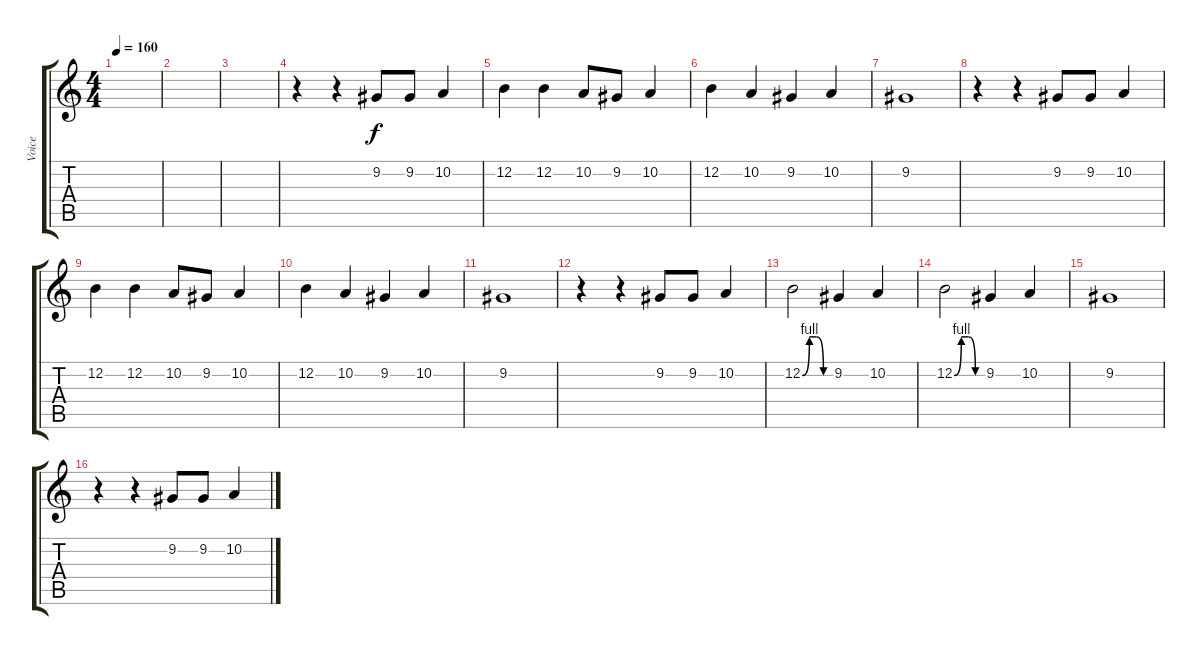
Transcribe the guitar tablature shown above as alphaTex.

\track ("Voice" "Voice") {instrument sopranosax}
\staff {score tabs}
\tuning (E4 B3 G3 D3 A2 E2) {hide}
\ts (4 4)
\tempo 160
\clef g2
\ks c
|
|
|
r.4 r.4 9.2.8 9.2.8 10.2.4 |
12.2.4 12.2.4 10.2.8 9.2.8 10.2.4 |
12.2.4 10.2.4 9.2.4 10.2.4 |
9.2.1 |
r.4 r.4 9.2.8 9.2.8 10.2.4 |
12.2.4 12.2.4 10.2.8 9.2.8 10.2.4 |
12.2.4 10.2.4 9.2.4 10.2.4 |
9.2.1 |
r.4 r.4 9.2.8 9.2.8 10.2.4 |
12.2{be (custom 0 0 15 4 30 4 45 0 60 0)}.2 9.2.4 10.2.4 |
12.2{be (custom 0 0 15 4 30 4 45 0 60 0)}.2 9.2.4 10.2.4 |
9.2.1 |
r.4 r.4 9.2.8 9.2.8 10.2.4
